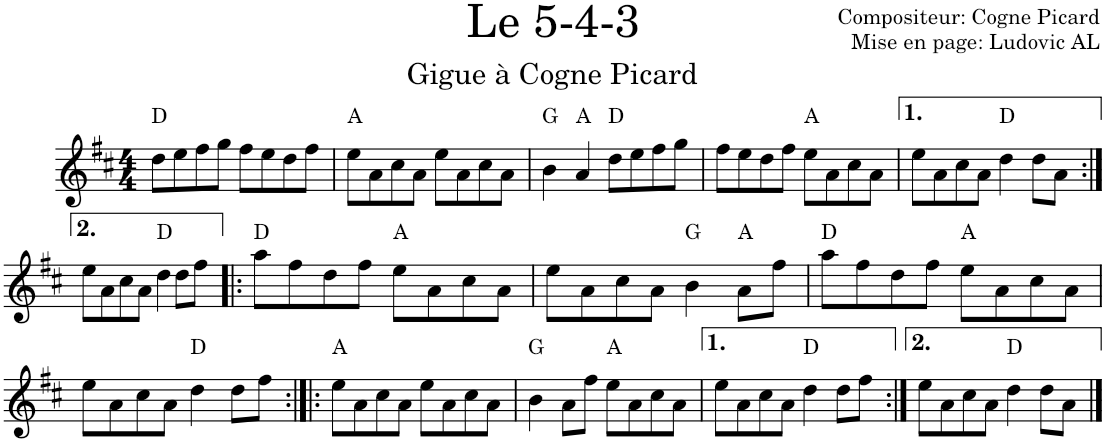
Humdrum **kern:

**kern	**harte
*part1	*part1
*staff1	*
*I"Voice	*
*I'V	*
*clefG2	*
*k[f#c#]	*
*M4/4	*
=1	=1
8dd\L	D:maj
8ee\	.
8ff#\	.
8gg\J	.
8ff#\L	.
8ee\	.
8dd\	.
8ff#\J	.
=2	=2
8ee\L	A:maj
8a\	.
8cc#\	.
8a\J	.
8ee\L	.
8a\	.
8cc#\	.
8a\J	.
=3	=3
4b\	G:maj
4a/	A:maj
8dd\L	D:maj
8ee\	.
8ff#\	.
8gg\J	.
=4	=4
8ff#\L	.
8ee\	.
8dd\	.
8ff#\J	.
8ee\L	A:maj
8a\	.
8cc#\	.
8a\J	.
=5	=5
8ee\L	.
8a\	.
8cc#\	.
8a\J	.
4dd\	D:maj
8dd\L	.
8a\J	.
!!LO:LB:g=z
=6:|!	=6:|!
8ee\L	.
8a\	.
8cc#\	.
8a\J	.
4dd\	D:maj
8dd\L	.
8ff#\J	.
=7!|:	=7!|:
8aa\L	D:maj
8ff#\	.
8dd\	.
8ff#\J	.
8ee\L	A:maj
8a\	.
8cc#\	.
8a\J	.
=8	=8
8ee\L	.
8a\	.
8cc#\	.
8a\J	.
4b\	G:maj
8a\L	A:maj
8ff#\J	.
=9	=9
8aa\L	D:maj
8ff#\	.
8dd\	.
8ff#\J	.
8ee\L	A:maj
8a\	.
8cc#\	.
8a\J	.
!!LO:LB:g=z
=10	=10
8ee\L	.
8a\	.
8cc#\	.
8a\J	.
4dd\	D:maj
8dd\L	.
8ff#\J	.
=11:|!|:	=11:|!|:
8ee\L	A:maj
8a\	.
8cc#\	.
8a\J	.
8ee\L	.
8a\	.
8cc#\	.
8a\J	.
=12	=12
4b\	G:maj
8a\L	.
8ff#\J	.
8ee\L	A:maj
8a\	.
8cc#\	.
8a\J	.
=13	=13
8ee\L	.
8a\	.
8cc#\	.
8a\J	.
4dd\	D:maj
8dd\L	.
8ff#\J	.
=14:|!	=14:|!
8ee\L	.
8a\	.
8cc#\	.
8a\J	.
4dd\	D:maj
8dd\L	.
8a\J	.
==	==
*-	*-
